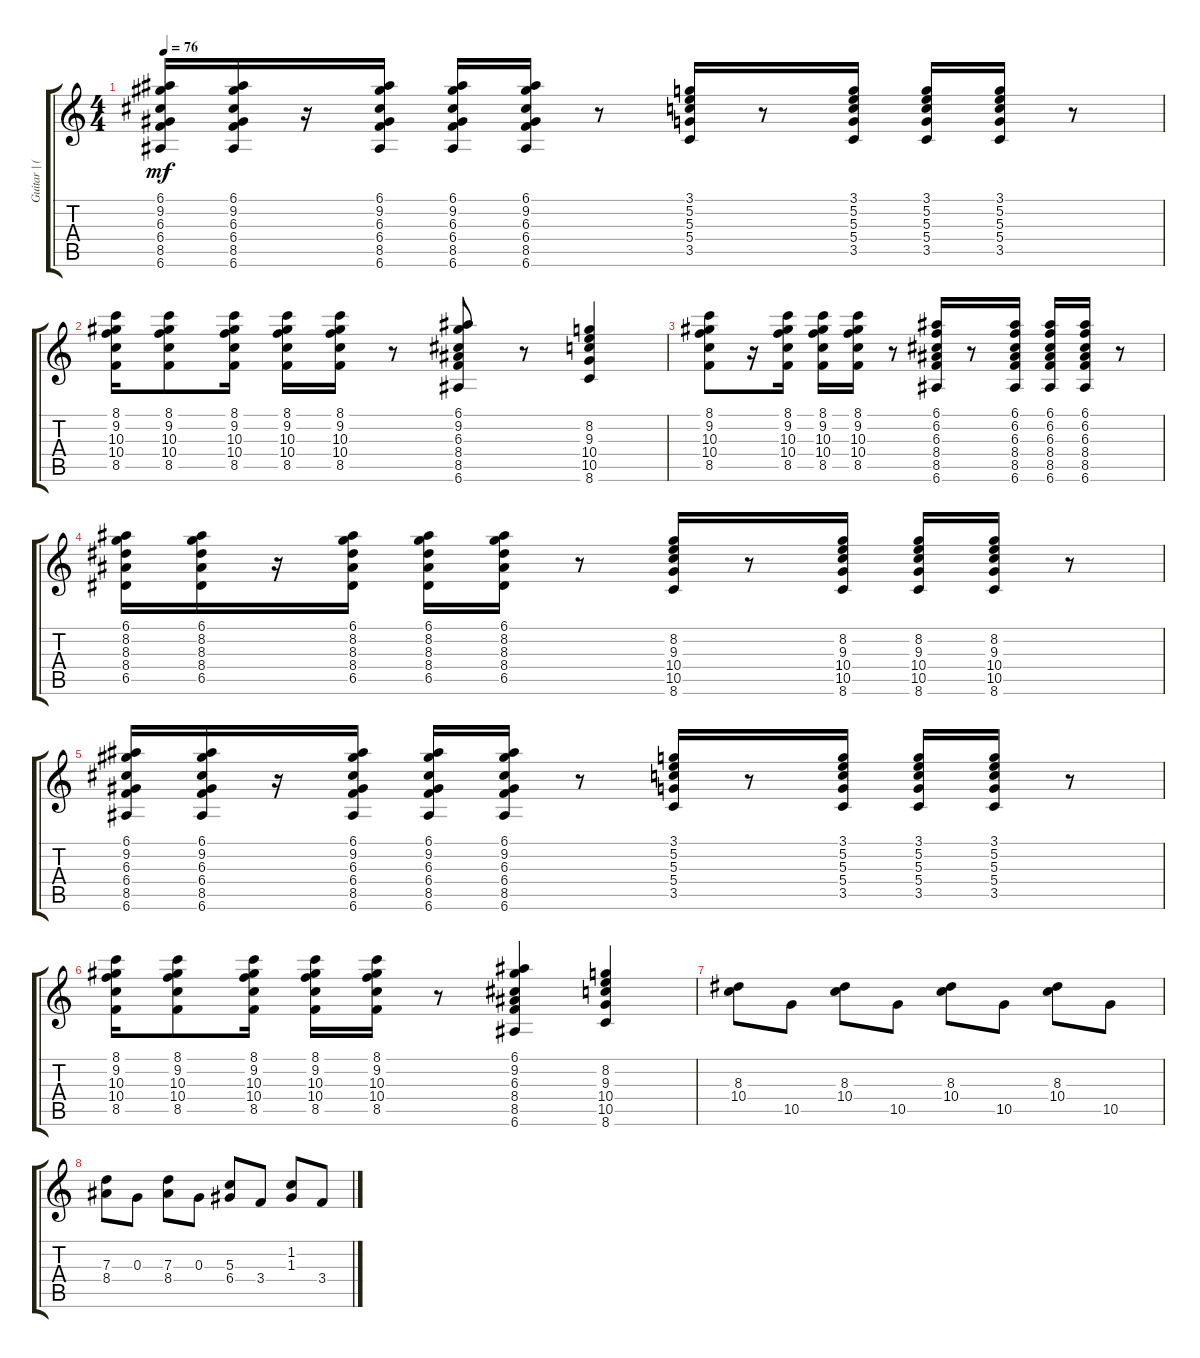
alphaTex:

\track ("Guitar | (Steel acoustic)" "Guitar | (") {instrument acousticguitarsteel}
\staff {score tabs}
\tuning (E4 B3 G3 D3 A2 E2) {hide}
\ts (4 4)
\tempo 76
\clef g2
\ks c
(6.1 9.2 6.3 6.4 8.5 6.6).16{dy mf} (6.1 9.2 6.3 6.4 8.5 6.6).16 r.16 (6.1 9.2 6.3 6.4 8.5 6.6).16 (6.1 9.2 6.3 6.4 8.5 6.6).16 (6.1 9.2 6.3 6.4 8.5 6.6).16 r.8 (3.1 5.2 5.3 5.4 3.5).16 r.8 (3.1 5.2 5.3 5.4 3.5).16 (3.1 5.2 5.3 5.4 3.5).16 (3.1 5.2 5.3 5.4 3.5).16 r.8 |
(8.1 9.2 10.3 10.4 8.5).16 (8.1 9.2 10.3 10.4 8.5).8 (8.1 9.2 10.3 10.4 8.5).16 (8.1 9.2 10.3 10.4 8.5).16 (8.1 9.2 10.3 10.4 8.5).16 r.8 (6.1 9.2 6.3 8.4 8.5 6.6).8 r.8 (8.2 9.3 10.4 10.5 8.6).4 |
(8.1 9.2 10.3 10.4 8.5).8 r.16 (8.1 9.2 10.3 10.4 8.5).16 (8.1 9.2 10.3 10.4 8.5).16 (8.1 9.2 10.3 10.4 8.5).16 r.8 (6.1 6.2 6.3 8.4 8.5 6.6).16 r.8 (6.1 6.2 6.3 8.4 8.5 6.6).16 (6.1 6.2 6.3 8.4 8.5 6.6).16 (6.1 6.2 6.3 8.4 8.5 6.6).16 r.8 |
(6.1 8.2 8.3 8.4 6.5).16 (6.1 8.2 8.3 8.4 6.5).16 r.16 (6.1 8.2 8.3 8.4 6.5).16 (6.1 8.2 8.3 8.4 6.5).16 (6.1 8.2 8.3 8.4 6.5).16 r.8 (8.2 9.3 10.4 10.5 8.6).16 r.8 (8.2 9.3 10.4 10.5 8.6).16 (8.2 9.3 10.4 10.5 8.6).16 (8.2 9.3 10.4 10.5 8.6).16 r.8 |
(6.1 9.2 6.3 6.4 8.5 6.6).16 (6.1 9.2 6.3 6.4 8.5 6.6).16 r.16 (6.1 9.2 6.3 6.4 8.5 6.6).16 (6.1 9.2 6.3 6.4 8.5 6.6).16 (6.1 9.2 6.3 6.4 8.5 6.6).16 r.8 (3.1 5.2 5.3 5.4 3.5).16 r.8 (3.1 5.2 5.3 5.4 3.5).16 (3.1 5.2 5.3 5.4 3.5).16 (3.1 5.2 5.3 5.4 3.5).16 r.8 |
(8.1 9.2 10.3 10.4 8.5).16 (8.1 9.2 10.3 10.4 8.5).8 (8.1 9.2 10.3 10.4 8.5).16 (8.1 9.2 10.3 10.4 8.5).16 (8.1 9.2 10.3 10.4 8.5).16 r.8 (6.1 9.2 6.3 8.4 8.5 6.6).4 (8.2 9.3 10.4 10.5 8.6).4 |
(8.3 10.4).8 10.5.8 (8.3 10.4).8 10.5.8 (8.3 10.4).8 10.5.8 (8.3 10.4).8 10.5.8 |
(7.3 8.4).8 0.3.8 (7.3 8.4).8 0.3.8 (5.3 6.4).8 3.4.8 (1.2 1.3).8 3.4.8
